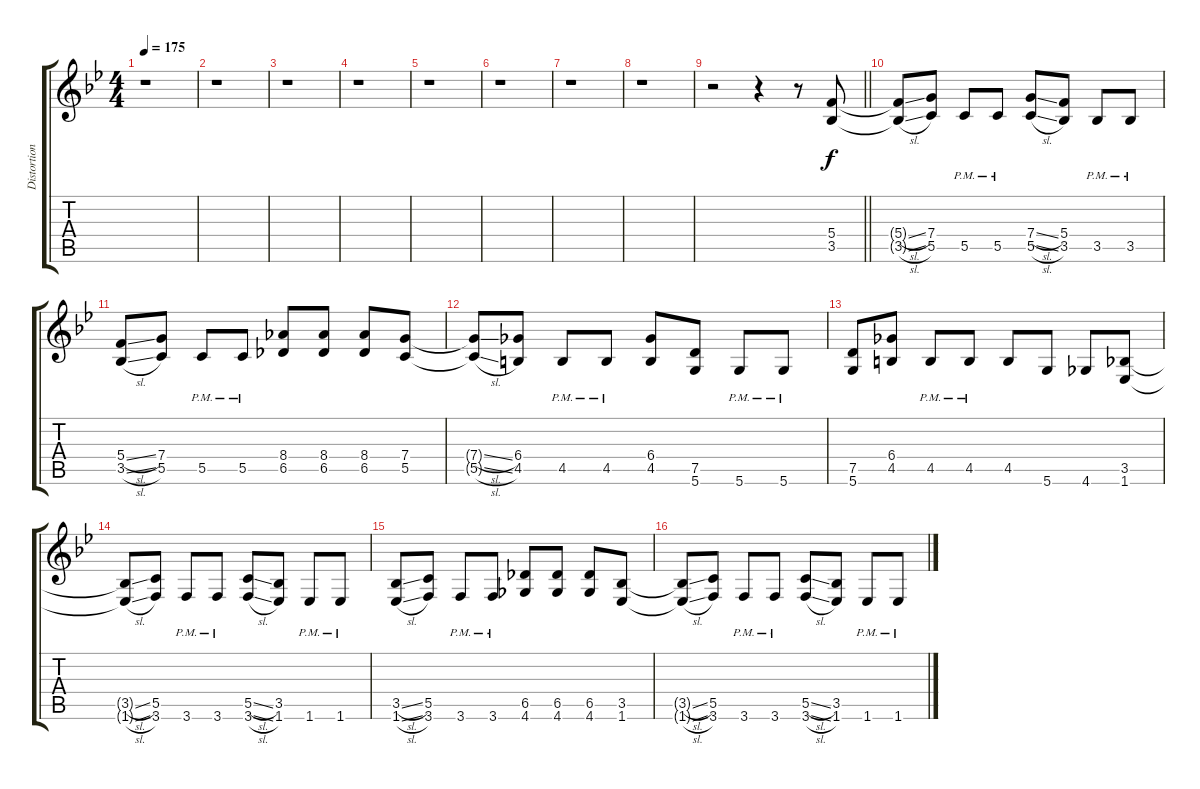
\track ("Distortion Guitar" "Distortion") {instrument distortionguitar}
\staff {score tabs}
\tuning (D4 A3 F3 C3 G2 D2) {hide}
\ts (4 4)
\tempo 175
\clef g2
\ks bb
r.1{dy f instrument distortionguitar} |
r.1 |
r.1 |
r.1 |
r.1 |
r.1 |
r.1 |
r.1 |
\barLineRight lightlight
r.2 r.4 r.8 (5.4 3.5).8 |
(5.4{sl t} 3.5{sl t}).8 (7.4 5.5).8 5.5{pm}.8 5.5{pm}.8 (7.4{sl} 5.5{sl}).8 (5.4 3.5).8 3.5{pm}.8 3.5{pm}.8 |
(5.4{sl} 3.5{sl}).8 (7.4 5.5).8 5.5{pm}.8 5.5{pm}.8 (8.4 6.5).8 (8.4 6.5).8 (8.4 6.5).8 (7.4 5.5).8 |
(7.4{sl t} 5.5{sl t}).8 (6.4 4.5).8 4.5{pm}.8 4.5{pm}.8 (6.4 4.5).8 (7.5 5.6).8 5.6{pm}.8 5.6{pm}.8 |
(7.5 5.6).8 (6.4 4.5).8 4.5{pm}.8 4.5{pm}.8 4.5.8 5.6.8 4.6.8 (3.5 1.6).8 |
(3.5{sl t} 1.6{sl t}).8 (5.5 3.6).8 3.6{pm}.8 3.6{pm}.8 (5.5{sl} 3.6{sl}).8 (3.5 1.6).8 1.6{pm}.8 1.6{pm}.8 |
(3.5{sl} 1.6{sl}).8 (5.5 3.6).8 3.6{pm}.8 3.6{pm}.8 (6.5 4.6).8 (6.5 4.6).8 (6.5 4.6).8 (3.5 1.6).8 |
(3.5{sl t} 1.6{sl t}).8 (5.5 3.6).8 3.6{pm}.8 3.6{pm}.8 (5.5{sl} 3.6{sl}).8 (3.5 1.6).8 1.6{pm}.8 1.6{pm}.8
